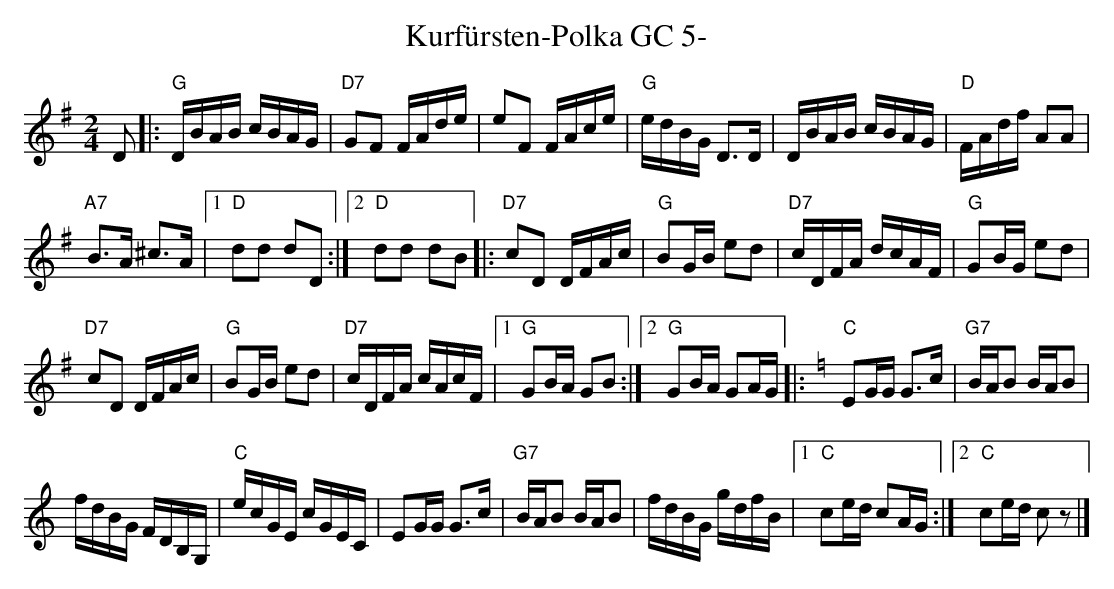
X:1
T:Kurfürsten-Polka GC 5-
M:2/4
L:1/16
K:Gmaj
D2 |: "G"DBAB cBAG | "D7"G2F2 FAde | e2F2 FAce | "G"edBG D2>D2 | DBAB cBAG | "D"FAdf A2A2 | [L:1/8]
"A7"B>A ^c>A |1 "D"dd dD :|2 "D"dd dB |: "D7"cD [L:1/16] DFAc | "G"B2GB e2d2 | "D7"cDFA dcAF | "G"G2BG e2d2 |
"D7"c2D2 DFAc | "G"B2GB e2d2 | "D7"cDFA cAcF |1 "G"G2BA G2B2 :|2 "G"G2BA G2AG |: [K:Cmaj] "C"E2GG G3c | "G7"BAB2 BAB2 |
fdBG FDB,G, | "C"ecGE cGEC | E2GG G3c | "G7"BAB2 BAB2 | fdBG gdfB |1 "C"c2ed c2AG :|2 "C"c2ed c2 z2 |]
